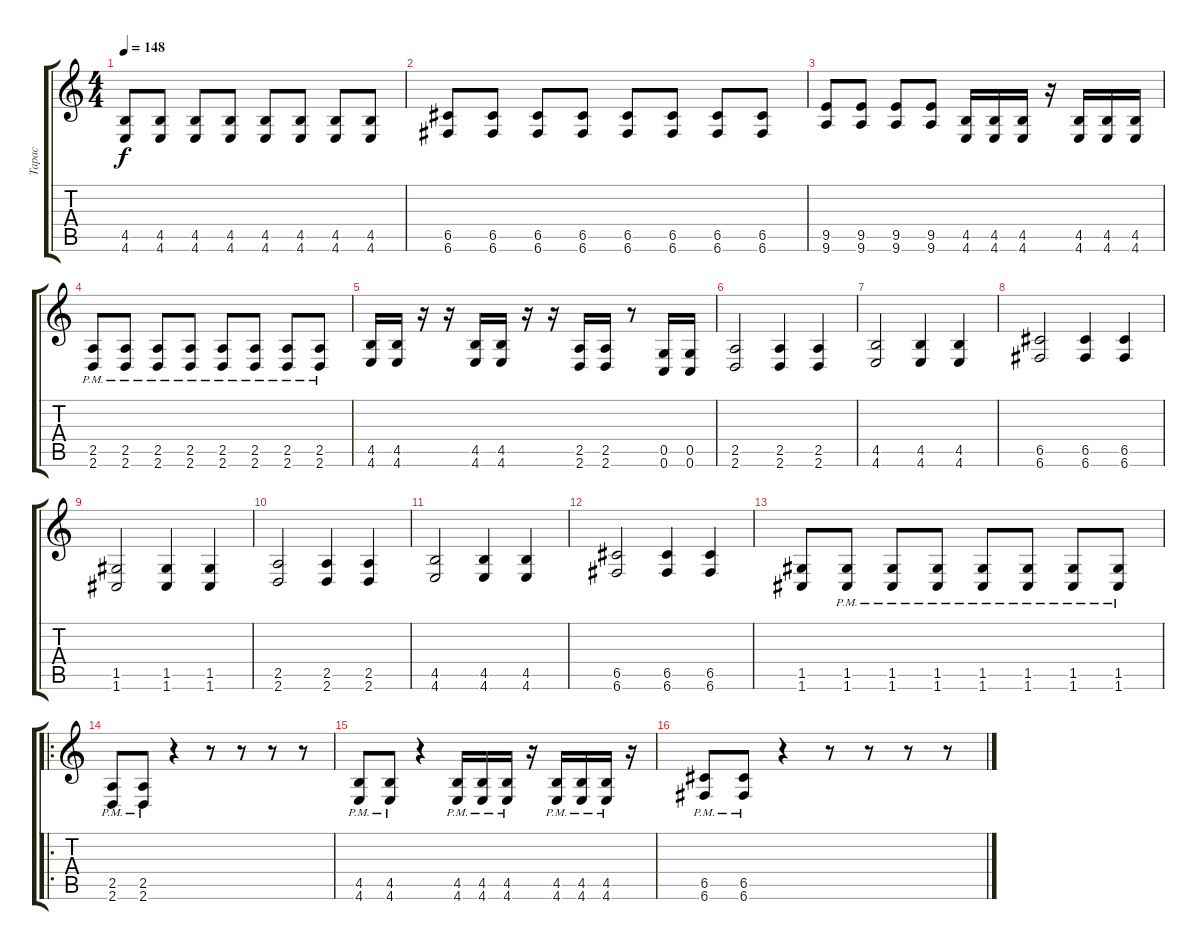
\track ("Тарас" "Тарас") {instrument distortionguitar}
\staff {score tabs}
\tuning (D4 A3 F3 C3 G2 C2) {hide}
\ts (4 4)
\tempo 148
\clef g2
\ks c
(4.5 4.6).8{dy f} (4.5 4.6).8 (4.5 4.6).8 (4.5 4.6).8 (4.5 4.6).8 (4.5 4.6).8 (4.5 4.6).8 (4.5 4.6).8 |
(6.5 6.6).8 (6.5 6.6).8 (6.5 6.6).8 (6.5 6.6).8 (6.5 6.6).8 (6.5 6.6).8 (6.5 6.6).8 (6.5 6.6).8 |
(9.5 9.6).8 (9.5 9.6).8 (9.5 9.6).8 (9.5 9.6).8 (4.5 4.6).16 (4.5 4.6).16 (4.5 4.6).16 r.16 (4.5 4.6).16 (4.5 4.6).16 (4.5 4.6).16 |
(2.5{pm} 2.6{pm}).8 (2.5{pm} 2.6{pm}).8 (2.5{pm} 2.6{pm}).8 (2.5{pm} 2.6{pm}).8 (2.5{pm} 2.6{pm}).8 (2.5{pm} 2.6{pm}).8 (2.5{pm} 2.6{pm}).8 (2.5{pm} 2.6{pm}).8 |
(4.5 4.6).16 (4.5 4.6).16 r.16 r.16 (4.5 4.6).16 (4.5 4.6).16 r.16 r.16 (2.5 2.6).16 (2.5 2.6).16 r.8 (0.5 0.6).16 (0.5 0.6).16 |
(2.5 2.6).2 (2.5 2.6).4 (2.5 2.6).4 |
(4.5 4.6).2 (4.5 4.6).4 (4.5 4.6).4 |
(6.5 6.6).2 (6.5 6.6).4 (6.5 6.6).4 |
(1.5 1.6).2 (1.5 1.6).4 (1.5 1.6).4 |
(2.5 2.6).2 (2.5 2.6).4 (2.5 2.6).4 |
(4.5 4.6).2 (4.5 4.6).4 (4.5 4.6).4 |
(6.5 6.6).2 (6.5 6.6).4 (6.5 6.6).4 |
(1.5 1.6).8 (1.5{pm} 1.6{pm}).8 (1.5{pm} 1.6{pm}).8 (1.5{pm} 1.6{pm}).8 (1.5{pm} 1.6{pm}).8 (1.5{pm} 1.6{pm}).8 (1.5{pm} 1.6{pm}).8 (1.5{pm} 1.6{pm}).8 |
\ro
(2.5{pm} 2.6{pm}).8 (2.5{pm} 2.6{pm}).8 r.4 r.8 r.8 r.8 r.8 |
(4.5{pm} 4.6{pm}).8 (4.5{pm} 4.6{pm}).8 r.4 (4.5{pm} 4.6{pm}).16 (4.5{pm} 4.6{pm}).16 (4.5{pm} 4.6{pm}).16 r.16 (4.5{pm} 4.6{pm}).16 (4.5{pm} 4.6{pm}).16 (4.5{pm} 4.6{pm}).16 r.16 |
(6.5{pm} 6.6{pm}).8 (6.5{pm} 6.6{pm}).8 r.4 r.8 r.8 r.8 r.8
